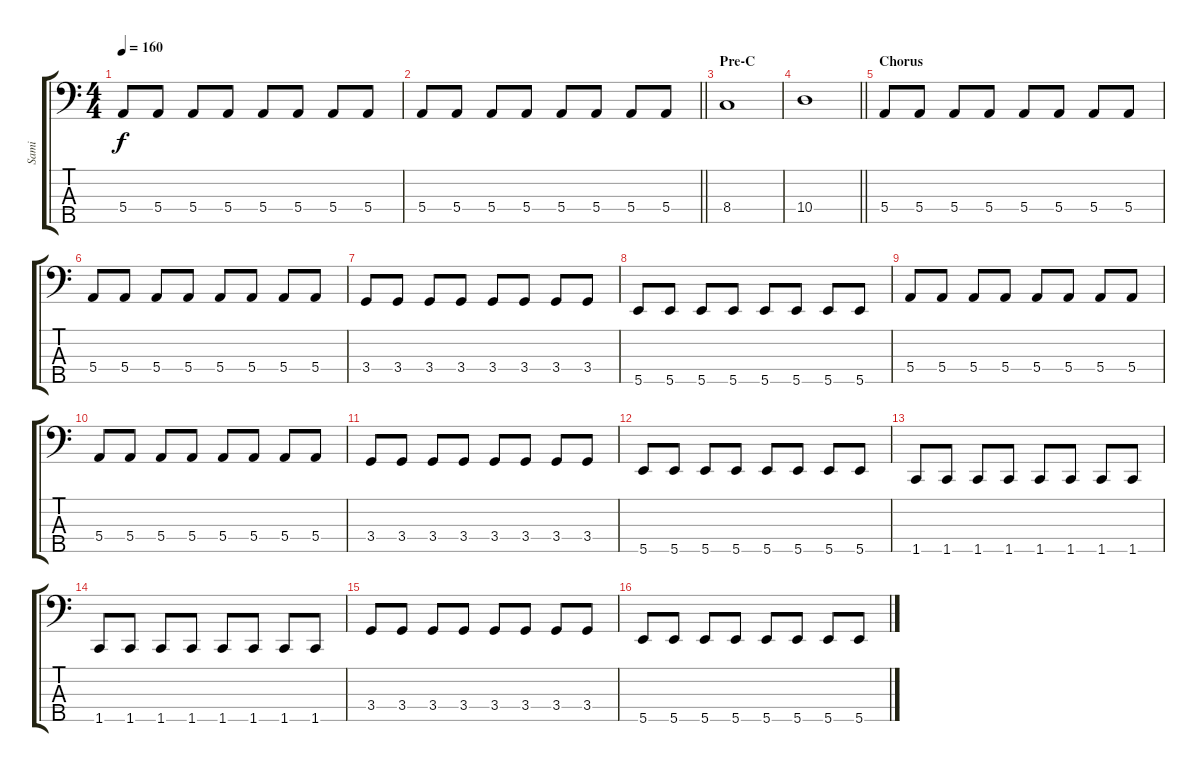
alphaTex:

\track ("Sami" "Sami") {instrument electricbassfinger}
\staff {score tabs}
\tuning (G2 D2 A1 E1 B0) {hide}
\ts (4 4)
\tempo 160
\clef f4
\ks c
5.4.8{dy f} 5.4.8 5.4.8 5.4.8 5.4.8 5.4.8 5.4.8 5.4.8 |
\barLineRight lightlight
5.4.8 5.4.8 5.4.8 5.4.8 5.4.8 5.4.8 5.4.8 5.4.8 |
\section ("" "Pre-C")
8.4.1 |
\barLineRight lightlight
10.4.1 |
\section ("" "Chorus")
5.4.8 5.4.8 5.4.8 5.4.8 5.4.8 5.4.8 5.4.8 5.4.8 |
5.4.8 5.4.8 5.4.8 5.4.8 5.4.8 5.4.8 5.4.8 5.4.8 |
3.4.8 3.4.8 3.4.8 3.4.8 3.4.8 3.4.8 3.4.8 3.4.8 |
5.5.8 5.5.8 5.5.8 5.5.8 5.5.8 5.5.8 5.5.8 5.5.8 |
5.4.8 5.4.8 5.4.8 5.4.8 5.4.8 5.4.8 5.4.8 5.4.8 |
5.4.8 5.4.8 5.4.8 5.4.8 5.4.8 5.4.8 5.4.8 5.4.8 |
3.4.8 3.4.8 3.4.8 3.4.8 3.4.8 3.4.8 3.4.8 3.4.8 |
5.5.8 5.5.8 5.5.8 5.5.8 5.5.8 5.5.8 5.5.8 5.5.8 |
1.5.8 1.5.8 1.5.8 1.5.8 1.5.8 1.5.8 1.5.8 1.5.8 |
1.5.8 1.5.8 1.5.8 1.5.8 1.5.8 1.5.8 1.5.8 1.5.8 |
3.4.8 3.4.8 3.4.8 3.4.8 3.4.8 3.4.8 3.4.8 3.4.8 |
5.5.8 5.5.8 5.5.8 5.5.8 5.5.8 5.5.8 5.5.8 5.5.8
